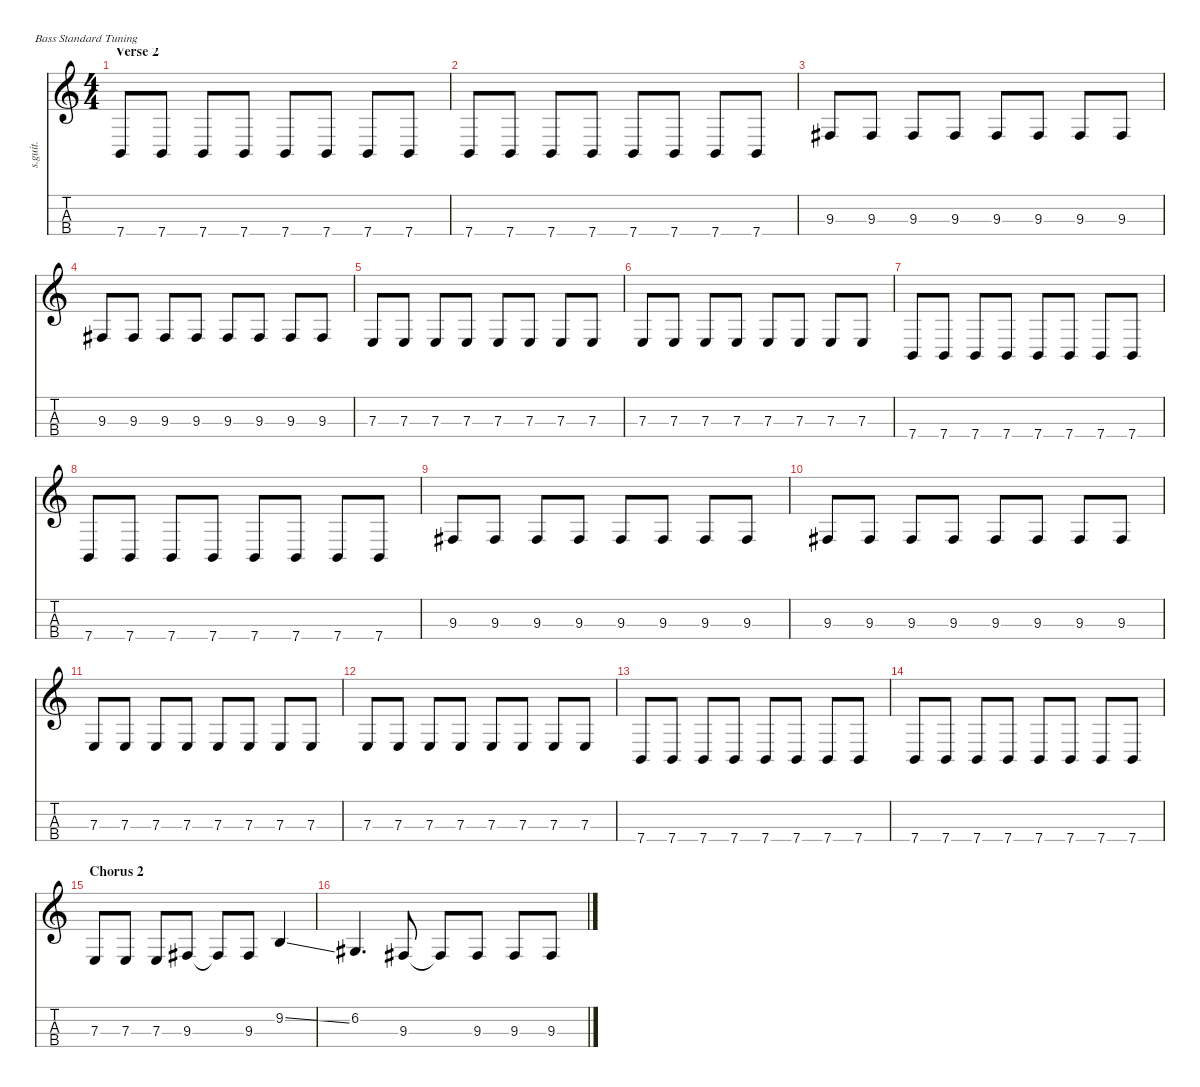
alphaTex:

\defaultSystemsLayout 4
\hideDynamics
\bracketExtendMode nobrackets
\track ("Guy Berryman" "s.guit.") {instrument electricbassfinger}
\staff {score tabs}
\tuning (G2 D2 A1 E1)
\ts (4 4)
\section ("" "Verse 2")
\tempo (87 hide)
\clef g2
\ks c
7.4.8{lyrics (0 "") lyrics (1 "") lyrics (2 "") lyrics (3 "") lyrics (4 "") dy f} 7.4.8{lyrics (0 "") lyrics (1 "") lyrics (2 "") lyrics (3 "") lyrics (4 "")} 7.4.8{lyrics (0 "") lyrics (1 "") lyrics (2 "") lyrics (3 "") lyrics (4 "")} 7.4.8{lyrics (0 "") lyrics (1 "") lyrics (2 "") lyrics (3 "") lyrics (4 "")} 7.4.8{lyrics (0 "") lyrics (1 "") lyrics (2 "") lyrics (3 "") lyrics (4 "")} 7.4.8{lyrics (0 "") lyrics (1 "") lyrics (2 "") lyrics (3 "") lyrics (4 "")} 7.4.8{lyrics (0 "") lyrics (1 "") lyrics (2 "") lyrics (3 "") lyrics (4 "")} 7.4.8{lyrics (0 "") lyrics (1 "") lyrics (2 "") lyrics (3 "") lyrics (4 "")} |
7.4.8{lyrics (0 "") lyrics (1 "") lyrics (2 "") lyrics (3 "") lyrics (4 "")} 7.4.8{lyrics (0 "") lyrics (1 "") lyrics (2 "") lyrics (3 "") lyrics (4 "")} 7.4.8{lyrics (0 "") lyrics (1 "") lyrics (2 "") lyrics (3 "") lyrics (4 "")} 7.4.8{lyrics (0 "") lyrics (1 "") lyrics (2 "") lyrics (3 "") lyrics (4 "")} 7.4.8{lyrics (0 "") lyrics (1 "") lyrics (2 "") lyrics (3 "") lyrics (4 "")} 7.4.8{lyrics (0 "") lyrics (1 "") lyrics (2 "") lyrics (3 "") lyrics (4 "")} 7.4.8{lyrics (0 "") lyrics (1 "") lyrics (2 "") lyrics (3 "") lyrics (4 "")} 7.4.8{lyrics (0 "") lyrics (1 "") lyrics (2 "") lyrics (3 "") lyrics (4 "")} |
9.3{acc #}.8{lyrics (0 "") lyrics (1 "") lyrics (2 "") lyrics (3 "") lyrics (4 "")} 9.3{acc #}.8{lyrics (0 "") lyrics (1 "") lyrics (2 "") lyrics (3 "") lyrics (4 "")} 9.3{acc #}.8{lyrics (0 "") lyrics (1 "") lyrics (2 "") lyrics (3 "") lyrics (4 "")} 9.3{acc #}.8{lyrics (0 "") lyrics (1 "") lyrics (2 "") lyrics (3 "") lyrics (4 "")} 9.3{acc #}.8{lyrics (0 "") lyrics (1 "") lyrics (2 "") lyrics (3 "") lyrics (4 "")} 9.3{acc #}.8{lyrics (0 "") lyrics (1 "") lyrics (2 "") lyrics (3 "") lyrics (4 "")} 9.3{acc #}.8{lyrics (0 "") lyrics (1 "") lyrics (2 "") lyrics (3 "") lyrics (4 "")} 9.3{acc #}.8{lyrics (0 "") lyrics (1 "") lyrics (2 "") lyrics (3 "") lyrics (4 "")} |
9.3{acc #}.8{lyrics (0 "") lyrics (1 "") lyrics (2 "") lyrics (3 "") lyrics (4 "")} 9.3{acc #}.8{lyrics (0 "") lyrics (1 "") lyrics (2 "") lyrics (3 "") lyrics (4 "")} 9.3{acc #}.8{lyrics (0 "") lyrics (1 "") lyrics (2 "") lyrics (3 "") lyrics (4 "")} 9.3{acc #}.8{lyrics (0 "") lyrics (1 "") lyrics (2 "") lyrics (3 "") lyrics (4 "")} 9.3{acc #}.8{lyrics (0 "") lyrics (1 "") lyrics (2 "") lyrics (3 "") lyrics (4 "")} 9.3{acc #}.8{lyrics (0 "") lyrics (1 "") lyrics (2 "") lyrics (3 "") lyrics (4 "")} 9.3{acc #}.8{lyrics (0 "") lyrics (1 "") lyrics (2 "") lyrics (3 "") lyrics (4 "")} 9.3{acc #}.8{lyrics (0 "") lyrics (1 "") lyrics (2 "") lyrics (3 "") lyrics (4 "")} |
7.3.8{lyrics (0 "") lyrics (1 "") lyrics (2 "") lyrics (3 "") lyrics (4 "")} 7.3.8{lyrics (0 "") lyrics (1 "") lyrics (2 "") lyrics (3 "") lyrics (4 "")} 7.3.8{lyrics (0 "") lyrics (1 "") lyrics (2 "") lyrics (3 "") lyrics (4 "")} 7.3.8{lyrics (0 "") lyrics (1 "") lyrics (2 "") lyrics (3 "") lyrics (4 "")} 7.3.8{lyrics (0 "") lyrics (1 "") lyrics (2 "") lyrics (3 "") lyrics (4 "")} 7.3.8{lyrics (0 "") lyrics (1 "") lyrics (2 "") lyrics (3 "") lyrics (4 "")} 7.3.8{lyrics (0 "") lyrics (1 "") lyrics (2 "") lyrics (3 "") lyrics (4 "")} 7.3.8{lyrics (0 "") lyrics (1 "") lyrics (2 "") lyrics (3 "") lyrics (4 "")} |
7.3.8{lyrics (0 "") lyrics (1 "") lyrics (2 "") lyrics (3 "") lyrics (4 "")} 7.3.8{lyrics (0 "") lyrics (1 "") lyrics (2 "") lyrics (3 "") lyrics (4 "")} 7.3.8{lyrics (0 "") lyrics (1 "") lyrics (2 "") lyrics (3 "") lyrics (4 "")} 7.3.8{lyrics (0 "") lyrics (1 "") lyrics (2 "") lyrics (3 "") lyrics (4 "")} 7.3.8{lyrics (0 "") lyrics (1 "") lyrics (2 "") lyrics (3 "") lyrics (4 "")} 7.3.8{lyrics (0 "") lyrics (1 "") lyrics (2 "") lyrics (3 "") lyrics (4 "")} 7.3.8{lyrics (0 "") lyrics (1 "") lyrics (2 "") lyrics (3 "") lyrics (4 "")} 7.3.8{lyrics (0 "") lyrics (1 "") lyrics (2 "") lyrics (3 "") lyrics (4 "")} |
7.4.8{lyrics (0 "") lyrics (1 "") lyrics (2 "") lyrics (3 "") lyrics (4 "")} 7.4.8{lyrics (0 "") lyrics (1 "") lyrics (2 "") lyrics (3 "") lyrics (4 "")} 7.4.8{lyrics (0 "") lyrics (1 "") lyrics (2 "") lyrics (3 "") lyrics (4 "")} 7.4.8{lyrics (0 "") lyrics (1 "") lyrics (2 "") lyrics (3 "") lyrics (4 "")} 7.4.8{lyrics (0 "") lyrics (1 "") lyrics (2 "") lyrics (3 "") lyrics (4 "")} 7.4.8{lyrics (0 "") lyrics (1 "") lyrics (2 "") lyrics (3 "") lyrics (4 "")} 7.4.8{lyrics (0 "") lyrics (1 "") lyrics (2 "") lyrics (3 "") lyrics (4 "")} 7.4.8{lyrics (0 "") lyrics (1 "") lyrics (2 "") lyrics (3 "") lyrics (4 "")} |
7.4.8{lyrics (0 "") lyrics (1 "") lyrics (2 "") lyrics (3 "") lyrics (4 "")} 7.4.8{lyrics (0 "") lyrics (1 "") lyrics (2 "") lyrics (3 "") lyrics (4 "")} 7.4.8{lyrics (0 "") lyrics (1 "") lyrics (2 "") lyrics (3 "") lyrics (4 "")} 7.4.8{lyrics (0 "") lyrics (1 "") lyrics (2 "") lyrics (3 "") lyrics (4 "")} 7.4.8{lyrics (0 "") lyrics (1 "") lyrics (2 "") lyrics (3 "") lyrics (4 "")} 7.4.8{lyrics (0 "") lyrics (1 "") lyrics (2 "") lyrics (3 "") lyrics (4 "")} 7.4.8{lyrics (0 "") lyrics (1 "") lyrics (2 "") lyrics (3 "") lyrics (4 "")} 7.4.8{lyrics (0 "") lyrics (1 "") lyrics (2 "") lyrics (3 "") lyrics (4 "")} |
9.3{acc #}.8{lyrics (0 "") lyrics (1 "") lyrics (2 "") lyrics (3 "") lyrics (4 "")} 9.3{acc #}.8{lyrics (0 "") lyrics (1 "") lyrics (2 "") lyrics (3 "") lyrics (4 "")} 9.3{acc #}.8{lyrics (0 "") lyrics (1 "") lyrics (2 "") lyrics (3 "") lyrics (4 "")} 9.3{acc #}.8{lyrics (0 "") lyrics (1 "") lyrics (2 "") lyrics (3 "") lyrics (4 "")} 9.3{acc #}.8{lyrics (0 "") lyrics (1 "") lyrics (2 "") lyrics (3 "") lyrics (4 "")} 9.3{acc #}.8{lyrics (0 "") lyrics (1 "") lyrics (2 "") lyrics (3 "") lyrics (4 "")} 9.3{acc #}.8{lyrics (0 "") lyrics (1 "") lyrics (2 "") lyrics (3 "") lyrics (4 "")} 9.3{acc #}.8{lyrics (0 "") lyrics (1 "") lyrics (2 "") lyrics (3 "") lyrics (4 "")} |
9.3{acc #}.8{lyrics (0 "") lyrics (1 "") lyrics (2 "") lyrics (3 "") lyrics (4 "")} 9.3{acc #}.8{lyrics (0 "") lyrics (1 "") lyrics (2 "") lyrics (3 "") lyrics (4 "")} 9.3{acc #}.8{lyrics (0 "") lyrics (1 "") lyrics (2 "") lyrics (3 "") lyrics (4 "")} 9.3{acc #}.8{lyrics (0 "") lyrics (1 "") lyrics (2 "") lyrics (3 "") lyrics (4 "")} 9.3{acc #}.8{lyrics (0 "") lyrics (1 "") lyrics (2 "") lyrics (3 "") lyrics (4 "")} 9.3{acc #}.8{lyrics (0 "") lyrics (1 "") lyrics (2 "") lyrics (3 "") lyrics (4 "")} 9.3{acc #}.8{lyrics (0 "") lyrics (1 "") lyrics (2 "") lyrics (3 "") lyrics (4 "")} 9.3{acc #}.8{lyrics (0 "") lyrics (1 "") lyrics (2 "") lyrics (3 "") lyrics (4 "")} |
7.3.8{lyrics (0 "") lyrics (1 "") lyrics (2 "") lyrics (3 "") lyrics (4 "")} 7.3.8{lyrics (0 "") lyrics (1 "") lyrics (2 "") lyrics (3 "") lyrics (4 "")} 7.3.8{lyrics (0 "") lyrics (1 "") lyrics (2 "") lyrics (3 "") lyrics (4 "")} 7.3.8{lyrics (0 "") lyrics (1 "") lyrics (2 "") lyrics (3 "") lyrics (4 "")} 7.3.8{lyrics (0 "") lyrics (1 "") lyrics (2 "") lyrics (3 "") lyrics (4 "")} 7.3.8{lyrics (0 "") lyrics (1 "") lyrics (2 "") lyrics (3 "") lyrics (4 "")} 7.3.8{lyrics (0 "") lyrics (1 "") lyrics (2 "") lyrics (3 "") lyrics (4 "")} 7.3.8{lyrics (0 "") lyrics (1 "") lyrics (2 "") lyrics (3 "") lyrics (4 "")} |
7.3.8{lyrics (0 "") lyrics (1 "") lyrics (2 "") lyrics (3 "") lyrics (4 "")} 7.3.8{lyrics (0 "") lyrics (1 "") lyrics (2 "") lyrics (3 "") lyrics (4 "")} 7.3.8{lyrics (0 "") lyrics (1 "") lyrics (2 "") lyrics (3 "") lyrics (4 "")} 7.3.8{lyrics (0 "") lyrics (1 "") lyrics (2 "") lyrics (3 "") lyrics (4 "")} 7.3.8{lyrics (0 "") lyrics (1 "") lyrics (2 "") lyrics (3 "") lyrics (4 "")} 7.3.8{lyrics (0 "") lyrics (1 "") lyrics (2 "") lyrics (3 "") lyrics (4 "")} 7.3.8{lyrics (0 "") lyrics (1 "") lyrics (2 "") lyrics (3 "") lyrics (4 "")} 7.3.8{lyrics (0 "") lyrics (1 "") lyrics (2 "") lyrics (3 "") lyrics (4 "")} |
7.4.8{lyrics (0 "") lyrics (1 "") lyrics (2 "") lyrics (3 "") lyrics (4 "")} 7.4.8{lyrics (0 "") lyrics (1 "") lyrics (2 "") lyrics (3 "") lyrics (4 "")} 7.4.8{lyrics (0 "") lyrics (1 "") lyrics (2 "") lyrics (3 "") lyrics (4 "")} 7.4.8{lyrics (0 "") lyrics (1 "") lyrics (2 "") lyrics (3 "") lyrics (4 "")} 7.4.8{lyrics (0 "") lyrics (1 "") lyrics (2 "") lyrics (3 "") lyrics (4 "")} 7.4.8{lyrics (0 "") lyrics (1 "") lyrics (2 "") lyrics (3 "") lyrics (4 "")} 7.4.8{lyrics (0 "") lyrics (1 "") lyrics (2 "") lyrics (3 "") lyrics (4 "")} 7.4.8{lyrics (0 "") lyrics (1 "") lyrics (2 "") lyrics (3 "") lyrics (4 "")} |
7.4.8{lyrics (0 "") lyrics (1 "") lyrics (2 "") lyrics (3 "") lyrics (4 "")} 7.4.8{lyrics (0 "") lyrics (1 "") lyrics (2 "") lyrics (3 "") lyrics (4 "")} 7.4.8{lyrics (0 "") lyrics (1 "") lyrics (2 "") lyrics (3 "") lyrics (4 "")} 7.4.8{lyrics (0 "") lyrics (1 "") lyrics (2 "") lyrics (3 "") lyrics (4 "")} 7.4.8{lyrics (0 "") lyrics (1 "") lyrics (2 "") lyrics (3 "") lyrics (4 "")} 7.4.8{lyrics (0 "") lyrics (1 "") lyrics (2 "") lyrics (3 "") lyrics (4 "")} 7.4.8{lyrics (0 "") lyrics (1 "") lyrics (2 "") lyrics (3 "") lyrics (4 "")} 7.4.8{lyrics (0 "") lyrics (1 "") lyrics (2 "") lyrics (3 "") lyrics (4 "")} |
\section ("" "Chorus 2")
7.3.8{lyrics (0 "") lyrics (1 "") lyrics (2 "") lyrics (3 "") lyrics (4 "")} 7.3.8{lyrics (0 "") lyrics (1 "") lyrics (2 "") lyrics (3 "") lyrics (4 "")} 7.3.8{lyrics (0 "") lyrics (1 "") lyrics (2 "") lyrics (3 "") lyrics (4 "")} 9.3{acc #}.8{lyrics (0 "") lyrics (1 "") lyrics (2 "") lyrics (3 "") lyrics (4 "")} 9.3{t acc #}.8{lyrics (0 "") lyrics (1 "") lyrics (2 "") lyrics (3 "") lyrics (4 "")} 9.3{acc #}.8{lyrics (0 "") lyrics (1 "") lyrics (2 "") lyrics (3 "") lyrics (4 "")} 9.2{ss}.4{lyrics (0 "") lyrics (1 "") lyrics (2 "") lyrics (3 "") lyrics (4 "")} |
6.2{acc #}.4{d lyrics (0 "") lyrics (1 "") lyrics (2 "") lyrics (3 "") lyrics (4 "")} 9.3{acc #}.8{lyrics (0 "") lyrics (1 "") lyrics (2 "") lyrics (3 "") lyrics (4 "")} 9.3{t acc #}.8{lyrics (0 "") lyrics (1 "") lyrics (2 "") lyrics (3 "") lyrics (4 "")} 9.3{acc #}.8{lyrics (0 "") lyrics (1 "") lyrics (2 "") lyrics (3 "") lyrics (4 "")} 9.3{acc #}.8{lyrics (0 "") lyrics (1 "") lyrics (2 "") lyrics (3 "") lyrics (4 "")} 9.3{acc #}.8{lyrics (0 "") lyrics (1 "") lyrics (2 "") lyrics (3 "") lyrics (4 "")}
